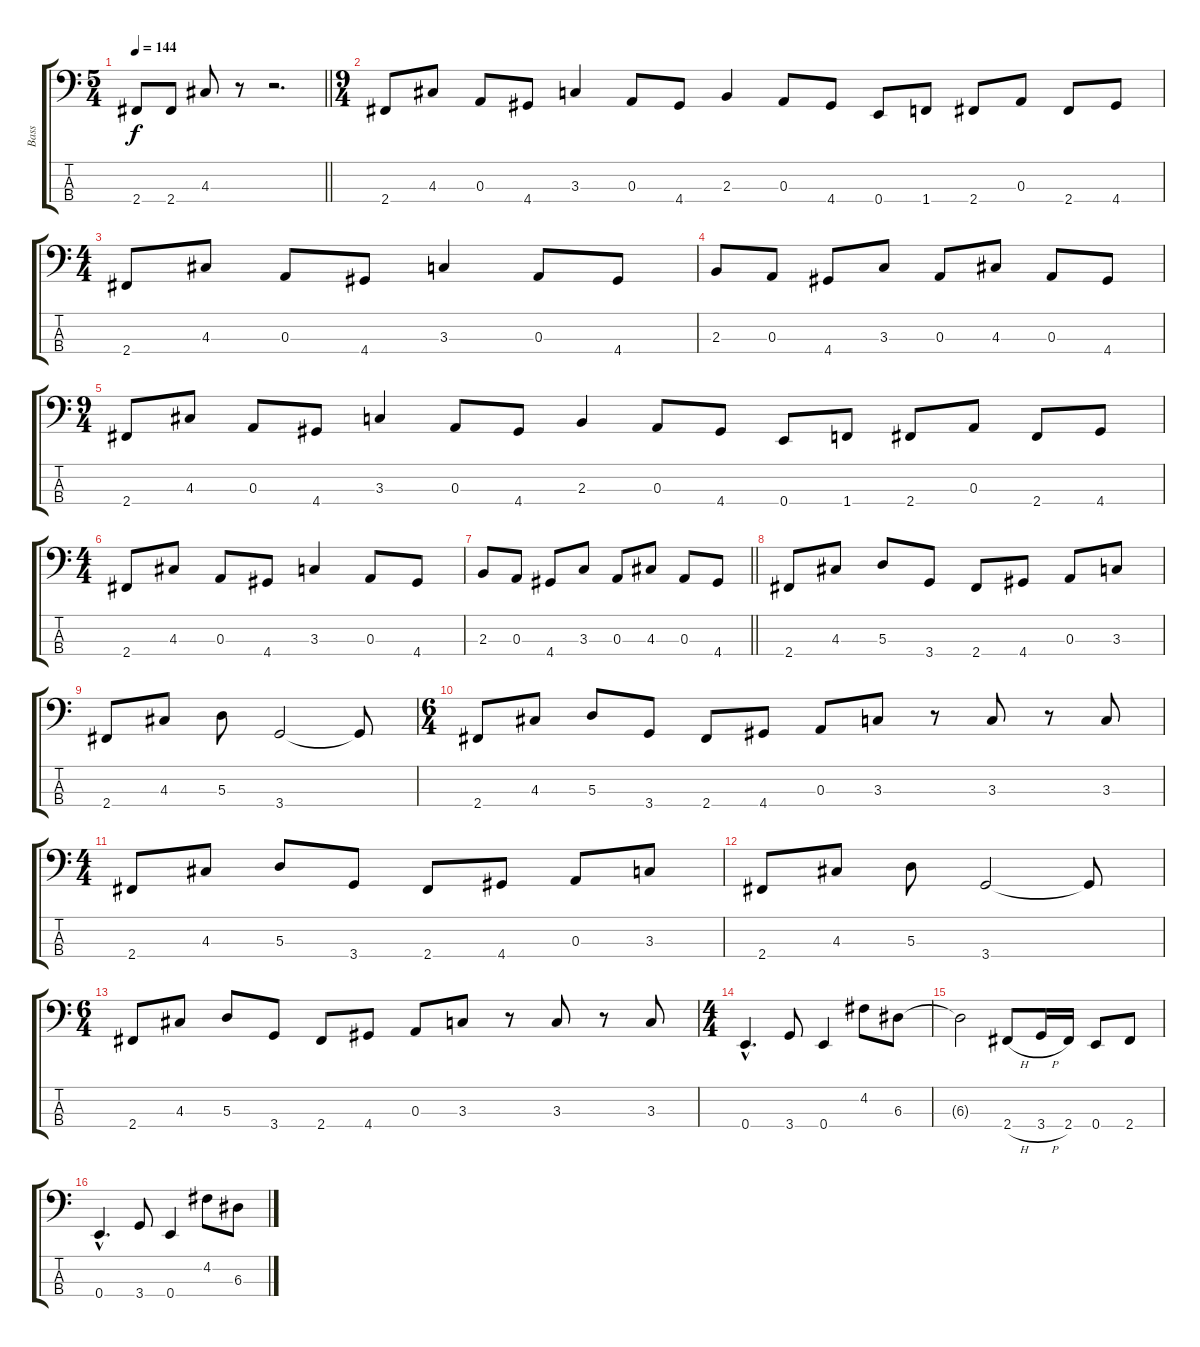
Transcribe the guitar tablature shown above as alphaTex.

\track ("Bass" "Bass") {instrument electricbasspick}
\staff {score tabs}
\tuning (G2 D2 A1 E1) {hide}
\ts (5 4)
\tempo 144
\clef f4
\barLineRight lightlight
\ks c
2.4.8{dy f} 2.4.8 4.3.8 r.8 r.2{d} |
\ts (9 4)
2.4.8 4.3.8 0.3.8 4.4.8 3.3.4 0.3.8 4.4.8 2.3.4 0.3.8 4.4.8 0.4.8 1.4.8 2.4.8 0.3.8 2.4.8 4.4.8 |
\ts (4 4)
2.4.8 4.3.8 0.3.8 4.4.8 3.3.4 0.3.8 4.4.8 |
2.3.8 0.3.8 4.4.8 3.3.8 0.3.8 4.3.8 0.3.8 4.4.8 |
\ts (9 4)
2.4.8 4.3.8 0.3.8 4.4.8 3.3.4 0.3.8 4.4.8 2.3.4 0.3.8 4.4.8 0.4.8 1.4.8 2.4.8 0.3.8 2.4.8 4.4.8 |
\ts (4 4)
2.4.8 4.3.8 0.3.8 4.4.8 3.3.4 0.3.8 4.4.8 |
\barLineRight lightlight
2.3.8 0.3.8 4.4.8 3.3.8 0.3.8 4.3.8 0.3.8 4.4.8 |
2.4.8 4.3.8 5.3.8 3.4.8 2.4.8 4.4.8 0.3.8 3.3.8 |
2.4.8 4.3.8 5.3.8 3.4.2 3.4{t}.8 |
\ts (6 4)
2.4.8 4.3.8 5.3.8 3.4.8 2.4.8 4.4.8 0.3.8 3.3.8 r.8 3.3.8 r.8 3.3.8 |
\ts (4 4)
2.4.8 4.3.8 5.3.8 3.4.8 2.4.8 4.4.8 0.3.8 3.3.8 |
2.4.8 4.3.8 5.3.8 3.4.2 3.4{t}.8 |
\ts (6 4)
2.4.8 4.3.8 5.3.8 3.4.8 2.4.8 4.4.8 0.3.8 3.3.8 r.8 3.3.8 r.8 3.3.8 |
\ts (4 4)
0.4{hac}.4{d} 3.4.8 0.4.4 4.2.8 6.3.8 |
6.3{t}.2 2.4{h}.8 3.4{h}.16 2.4.16 0.4.8 2.4.8 |
0.4{hac}.4{d} 3.4.8 0.4.4 4.2.8 6.3.8
